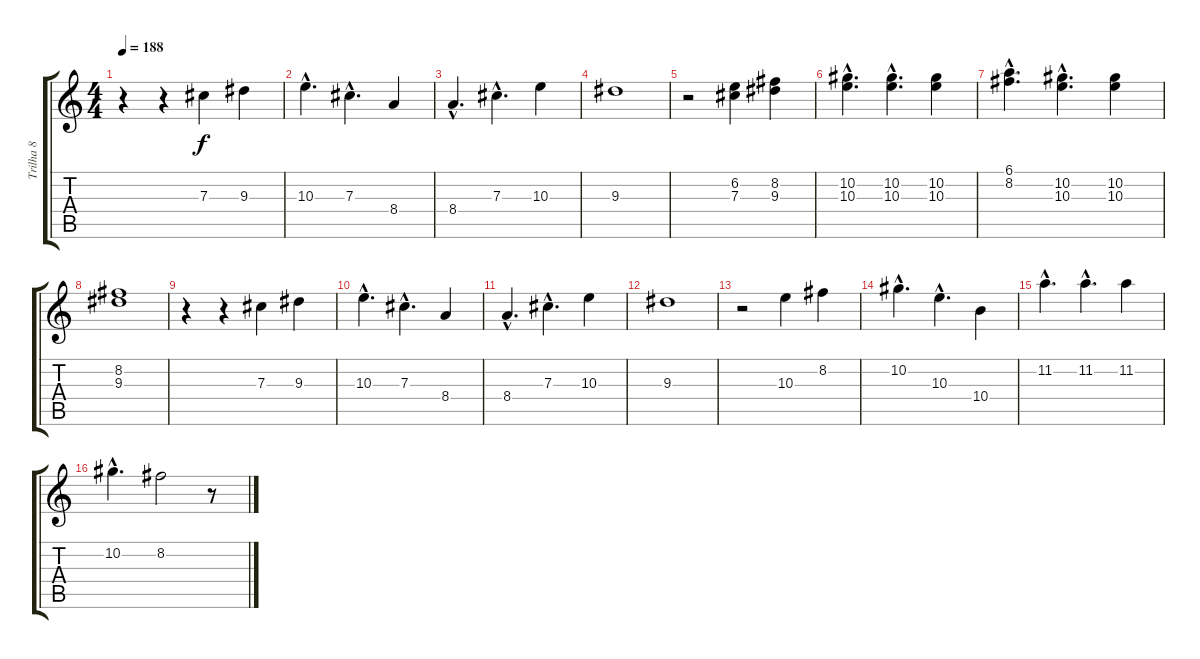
\track ("Trilha 8" "Trilha 8") {instrument fretlessbass}
\staff {score tabs}
\tuning (Eb4 Bb3 Gb3 Db3 Ab2 Eb2) {hide}
\ts (4 4)
\tempo 188
\clef g2
\ks c
r.4{dy f} r.4 7.3.4 9.3.4 |
10.3{hac}.4{d} 7.3{hac}.4{d} 8.4.4 |
8.4{hac}.4{d} 7.3{hac}.4{d} 10.3.4 |
9.3.1 |
r.2 (6.2 7.3).4 (8.2 9.3).4 |
(10.2{hac} 10.3{hac}).4{d} (10.2{hac} 10.3{hac}).4{d} (10.2 10.3).4 |
(6.1{hac} 8.2{hac}).4{d} (10.2{hac} 10.3{hac}).4{d} (10.2 10.3).4 |
(8.2 9.3).1 |
r.4 r.4 7.3.4 9.3.4 |
10.3{hac}.4{d} 7.3{hac}.4{d} 8.4.4 |
8.4{hac}.4{d} 7.3{hac}.4{d} 10.3.4 |
9.3.1 |
r.2 10.3.4{volume 16} 8.2.4 |
10.2{hac}.4{d} 10.3{hac}.4{d} 10.4.4 |
11.2{hac}.4{d} 11.2{hac}.4{d} 11.2.4 |
10.2{hac}.4{d} 8.2.2 r.8
